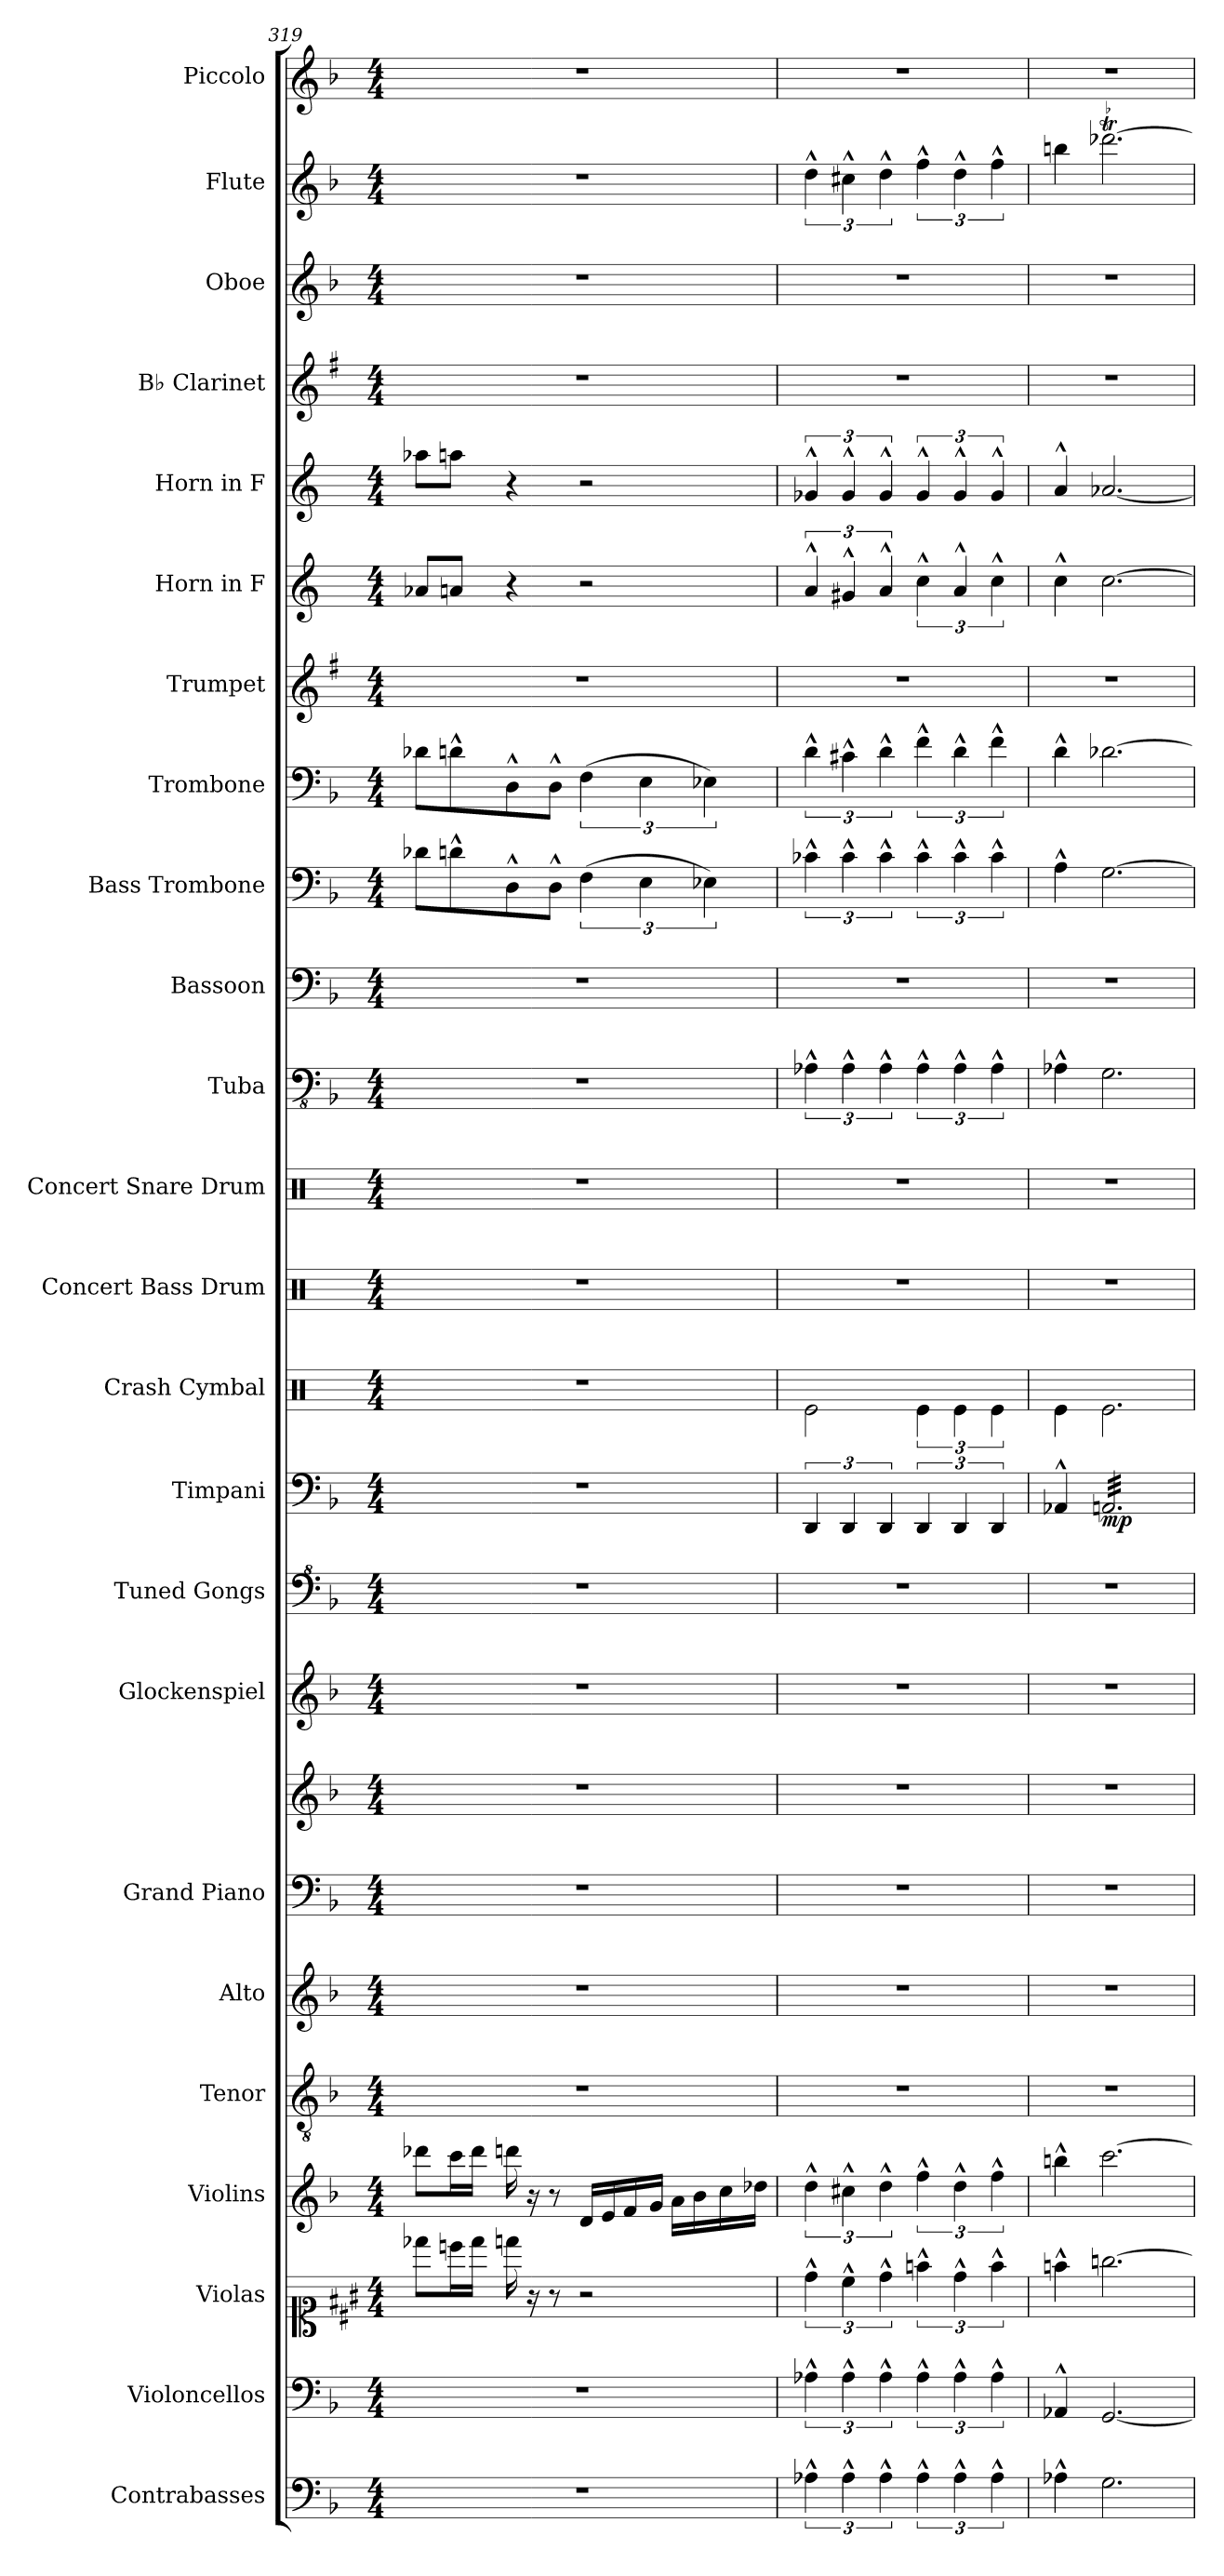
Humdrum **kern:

**kern	**kern	**kern	**kern	**kern	**kern	**kern	**kern	**kern	**kern	**kern	**dynam	**kern	**kern	**kern	**kern	**kern	**kern	**kern	**kern	**kern	**kern	**kern	**kern	**kern	**kern
*part24	*part23	*part22	*part21	*part20	*part19	*part18	*part18	*part17	*part16	*part15	*part15	*part14	*part13	*part12	*part11	*part10	*part9	*part8	*part7	*part6	*part5	*part4	*part3	*part2	*part1
*staff25	*staff24	*staff23	*staff22	*staff21	*staff20	*staff19	*staff18	*staff17	*staff16	*staff15	*staff15	*staff14	*staff13	*staff12	*staff11	*staff10	*staff9	*staff8	*staff7	*staff6	*staff5	*staff4	*staff3	*staff2	*staff1
*I"Contrabasses	*I"Violoncellos	*I"Violas	*I"Violins	*I"Tenor	*I"Alto	*I"Grand Piano	*	*I"Glockenspiel	*I"Tuned Gongs	*I"Timpani	*	*I"Crash Cymbal	*I"Concert Bass Drum	*I"Concert Snare Drum	*I"Tuba	*I"Bassoon	*I"Bass Trombone	*I"Trombone	*I"Trumpet	*I"Horn in F	*I"Horn in F	*I"B♭ Clarinet	*I"Oboe	*I"Flute	*I"Piccolo
*I'Cbs.	*I'Vcs.	*I'Vlas.	*I'Vlns.	*I'T.	*I'A.	*I'Pno.	*	*I'Glock.	*I'Td. Gon.	*I'Timp.	*	*I'Cr. Cym.	*I'Con. BD	*I'Con. Sn.	*I'Tba.	*I'Bsn.	*I'B. Tbn.	*I'Tbn.	*I'Tpt.	*	*	*I'B♭ Cl.	*I'Ob.	*I'Fl.	*I'Picc.
*clefF4	*clefF4	*clefC1	*clefG2	*clefGv2	*clefG2	*clefF4	*clefG2	*clefG2	*clefF^4	*clefF4	*	*clefX	*clefX	*clefX	*clefFv4	*clefF4	*clefF4	*clefF4	*clefG2	*clefG2	*clefG2	*clefG2	*clefG2	*clefG2	*clefG2
*ITrd7c12	*	*	*	*	*	*	*	*ITrd-14c-24	*	*	*	*	*	*	*	*	*	*	*ITrd1c2	*ITrd4c7	*ITrd4c7	*ITrd1c2	*	*	*ITrd-7c-12
*k[b-]	*k[b-]	*k[f#c#g#]	*k[b-]	*k[b-]	*k[b-]	*k[b-]	*k[b-]	*k[b-]	*k[b-]	*k[b-]	*	*k[]	*k[]	*k[]	*k[b-]	*k[b-]	*k[b-]	*k[b-]	*k[b-]	*k[b-]	*k[b-]	*k[b-]	*k[b-]	*k[b-]	*k[b-]
*M4/4	*M4/4	*M4/4	*M4/4	*M4/4	*M4/4	*M4/4	*M4/4	*M4/4	*M4/4	*M4/4	*	*M4/4	*M4/4	*M4/4	*M4/4	*M4/4	*M4/4	*M4/4	*M4/4	*M4/4	*M4/4	*M4/4	*M4/4	*M4/4	*M4/4
=319	=319	=319	=319	=319	=319	=319	=319	=319	=319	=319	=319	=319	=319	=319	=319	=319	=319	=319	=319	=319	=319	=319	=319	=319	=319
1r	1r	8ddd-X\L	8ddd-X\L	1r	1r	1r	1r	1r	1r	1r	.	1r	1r	1r	1r	1r	8d-X\L	8d-X\L	1r	8d-X/L	8dd-X\L	1r	1r	1r	1r
.	.	16cccn\L	16ccc\L	.	.	.	.	.	.	.	.	.	.	.	.	.	8dn^^\	8dn^^\	.	8dn/J	8ddn\J	.	.	.	.
.	.	16ddd-\JJ	16ddd-\JJ	.	.	.	.	.	.	.	.	.	.	.	.	.	.	.	.	.	.	.	.	.	.
.	.	16dddn\	16dddn\	.	.	.	.	.	.	.	.	.	.	.	.	.	8D^^\	8D^^\	.	4r	4r	.	.	.	.
.	.	16r	16r	.	.	.	.	.	.	.	.	.	.	.	.	.	.	.	.	.	.	.	.	.	.
.	.	8r	8r	.	.	.	.	.	.	.	.	.	.	.	.	.	8D^^\J	8D^^\J	.	.	.	.	.	.	.
.	.	2r	16d/LL	.	.	.	.	.	.	.	.	.	.	.	.	.	(>6F\	(>6F\	.	2r	2r	.	.	.	.
.	.	.	16e/	.	.	.	.	.	.	.	.	.	.	.	.	.	.	.	.	.	.	.	.	.	.
.	.	.	16f/	.	.	.	.	.	.	.	.	.	.	.	.	.	.	.	.	.	.	.	.	.	.
.	.	.	.	.	.	.	.	.	.	.	.	.	.	.	.	.	6E\	6E\	.	.	.	.	.	.	.
.	.	.	16g/JJ	.	.	.	.	.	.	.	.	.	.	.	.	.	.	.	.	.	.	.	.	.	.
.	.	.	16a\LL	.	.	.	.	.	.	.	.	.	.	.	.	.	.	.	.	.	.	.	.	.	.
.	.	.	16b-\	.	.	.	.	.	.	.	.	.	.	.	.	.	.	.	.	.	.	.	.	.	.
.	.	.	.	.	.	.	.	.	.	.	.	.	.	.	.	.	6E-X\)	6E-X\)	.	.	.	.	.	.	.
.	.	.	16cc\	.	.	.	.	.	.	.	.	.	.	.	.	.	.	.	.	.	.	.	.	.	.
.	.	.	16dd-X\JJ	.	.	.	.	.	.	.	.	.	.	.	.	.	.	.	.	.	.	.	.	.	.
=320	=320	=320	=320	=320	=320	=320	=320	=320	=320	=320	=320	=320	=320	=320	=320	=320	=320	=320	=320	=320	=320	=320	=320	=320	=320
6AA-X^^\	6A-X^^\	6dd^^\	6dd^^\	1r	1r	1r	1r	1r	1r	6DD/	.	2Re\	1r	1r	6AA-X^^\	1r	6c-X^^\	6d^^\	1r	6d^^/	6c-X^^/	1r	1r	6dd^^\	1r
6AA-^^\	6A-^^\	6cc#^^\	6cc#X^^\	.	.	.	.	.	.	6DD/	.	.	.	.	6AA-^^\	.	6c-^^\	6c#X^^\	.	6c#X^^/	6c-^^/	.	.	6cc#X^^\	.
6AA-^^\	6A-^^\	6dd^^\	6dd^^\	.	.	.	.	.	.	6DD/	.	.	.	.	6AA-^^\	.	6c-^^\	6d^^\	.	6d^^/	6c-^^/	.	.	6dd^^\	.
6AA-^^\	6A-^^\	6ffn^^\	6ff^^\	.	.	.	.	.	.	6DD/	.	6Re\	.	.	6AA-^^\	.	6c-^^\	6f^^\	.	6f^^\	6c-^^/	.	.	6ff^^\	.
6AA-^^\	6A-^^\	6dd^^\	6dd^^\	.	.	.	.	.	.	6DD/	.	6Re\	.	.	6AA-^^\	.	6c-^^\	6d^^\	.	6d^^/	6c-^^/	.	.	6dd^^\	.
6AA-^^\	6A-^^\	6ff^^\	6ff^^\	.	.	.	.	.	.	6DD/	.	6Re\	.	.	6AA-^^\	.	6c-^^\	6f^^\	.	6f^^\	6c-^^/	.	.	6ff^^\	.
=321	=321	=321	=321	=321	=321	=321	=321	=321	=321	=321	=321	=321	=321	=321	=321	=321	=321	=321	=321	=321	=321	=321	=321	=321	=321
4AA-X^^\	4AA-X^^/	4ffn^^\	4bbn^^\	1r	1r	1r	1r	1r	1r	4AA-X^^/	.	4Re\	1r	1r	4AA-X^^\	1r	4A^^\	4d^^\	1r	4f^^\	4d^^/	1r	1r	4bbn\	1r
!	!	!	!	!	!	!	!	!	!	!	!LO:DY:b	!	!	!	!	!	!	!	!	!	!	!	!	!	!
*	*	*	*	*	*	*	*	*	*	*tremolo	*	*	*	*	*	*	*	*	*	*	*	*	*	*	*
2.GG\	[2.GG/	[2.ggn\	[2.ccc\	.	.	.	.	.	.	32AAn/LLL	mp	2.Re\	.	.	2.GG\	.	[2.G\	[2.d-X\	.	[2.f\	[2.d-X/	.	.	[2.ddd-XT\	.
.	.	.	.	.	.	.	.	.	.	32AAn/	.	.	.	.	.	.	.	.	.	.	.	.	.	.	.
.	.	.	.	.	.	.	.	.	.	32AAn/	.	.	.	.	.	.	.	.	.	.	.	.	.	.	.
.	.	.	.	.	.	.	.	.	.	32AAn/	.	.	.	.	.	.	.	.	.	.	.	.	.	.	.
.	.	.	.	.	.	.	.	.	.	32AAn/	.	.	.	.	.	.	.	.	.	.	.	.	.	.	.
.	.	.	.	.	.	.	.	.	.	32AAn/	.	.	.	.	.	.	.	.	.	.	.	.	.	.	.
.	.	.	.	.	.	.	.	.	.	32AAn/	.	.	.	.	.	.	.	.	.	.	.	.	.	.	.
.	.	.	.	.	.	.	.	.	.	32AAn/	.	.	.	.	.	.	.	.	.	.	.	.	.	.	.
.	.	.	.	.	.	.	.	.	.	32AAn/	.	.	.	.	.	.	.	.	.	.	.	.	.	.	.
.	.	.	.	.	.	.	.	.	.	32AAn/	.	.	.	.	.	.	.	.	.	.	.	.	.	.	.
.	.	.	.	.	.	.	.	.	.	32AAn/	.	.	.	.	.	.	.	.	.	.	.	.	.	.	.
.	.	.	.	.	.	.	.	.	.	32AAn/	.	.	.	.	.	.	.	.	.	.	.	.	.	.	.
.	.	.	.	.	.	.	.	.	.	32AAn/	.	.	.	.	.	.	.	.	.	.	.	.	.	.	.
.	.	.	.	.	.	.	.	.	.	32AAn/	.	.	.	.	.	.	.	.	.	.	.	.	.	.	.
.	.	.	.	.	.	.	.	.	.	32AAn/	.	.	.	.	.	.	.	.	.	.	.	.	.	.	.
.	.	.	.	.	.	.	.	.	.	32AAn/	.	.	.	.	.	.	.	.	.	.	.	.	.	.	.
.	.	.	.	.	.	.	.	.	.	32AAn/	.	.	.	.	.	.	.	.	.	.	.	.	.	.	.
.	.	.	.	.	.	.	.	.	.	32AAn/	.	.	.	.	.	.	.	.	.	.	.	.	.	.	.
.	.	.	.	.	.	.	.	.	.	32AAn/	.	.	.	.	.	.	.	.	.	.	.	.	.	.	.
.	.	.	.	.	.	.	.	.	.	32AAn/	.	.	.	.	.	.	.	.	.	.	.	.	.	.	.
.	.	.	.	.	.	.	.	.	.	32AAn/	.	.	.	.	.	.	.	.	.	.	.	.	.	.	.
.	.	.	.	.	.	.	.	.	.	32AAn/	.	.	.	.	.	.	.	.	.	.	.	.	.	.	.
.	.	.	.	.	.	.	.	.	.	32AAn/	.	.	.	.	.	.	.	.	.	.	.	.	.	.	.
.	.	.	.	.	.	.	.	.	.	32AAn/JJJ	.	.	.	.	.	.	.	.	.	.	.	.	.	.	.
*	*	*	*	*	*	*	*	*	*	*Xtremolo	*	*	*	*	*	*	*	*	*	*	*	*	*	*	*
=	=	=	=	=	=	=	=	=	=	=	=	=	=	=	=	=	=	=	=	=	=	=	=	=	=
*-	*-	*-	*-	*-	*-	*-	*-	*-	*-	*-	*-	*-	*-	*-	*-	*-	*-	*-	*-	*-	*-	*-	*-	*-	*-
